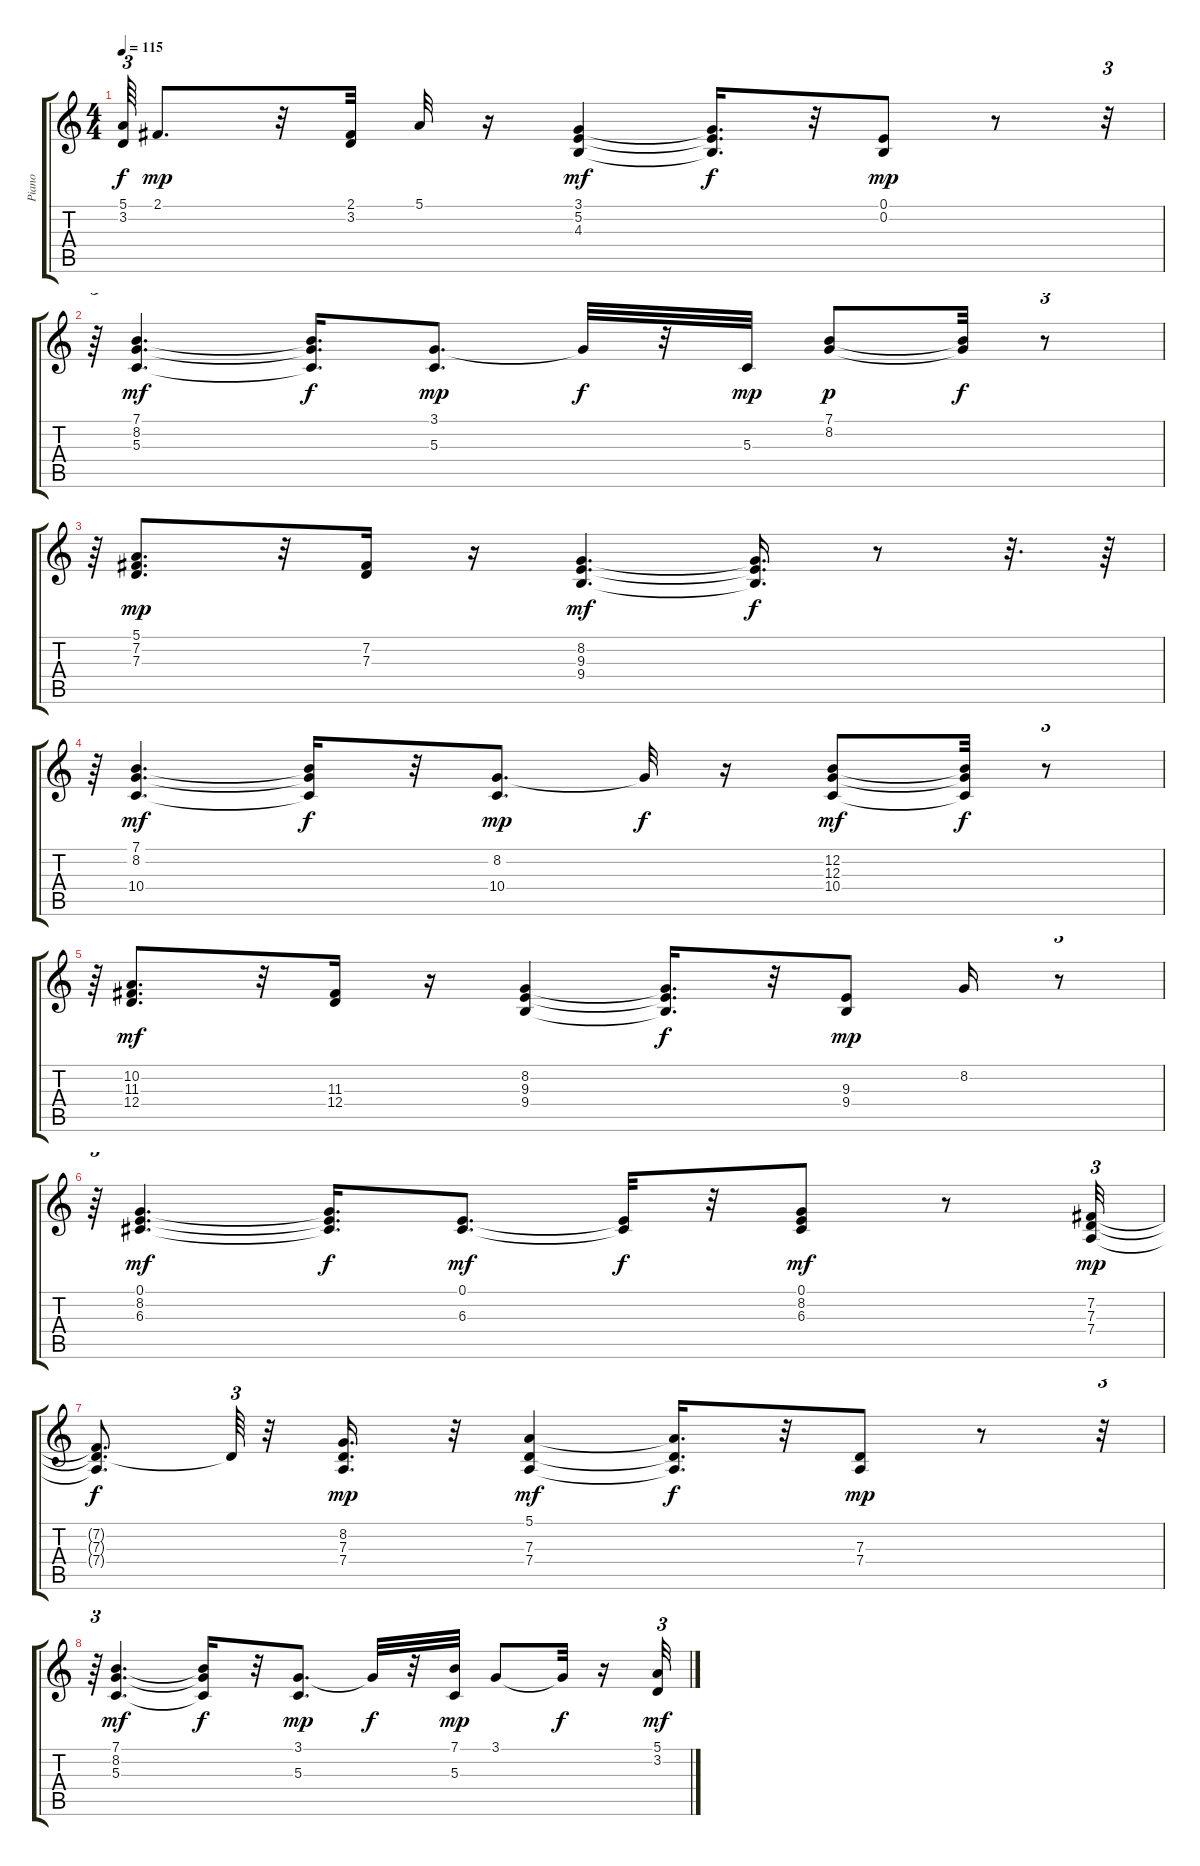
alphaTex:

\track ("Piano" "Piano") {instrument brightacousticpiano}
\staff {score tabs}
\tuning (E4 B3 G3 D3 A2 E2) {hide}
\ts (4 4)
\tempo 115
\clef g2
\ks c
(5.1{t} 3.2{t}).64{tu (3 2) dy f} 2.1.8{d dy mp} r.32 (2.1 3.2).32 5.1.32 r.16 (3.1 5.2 4.3).4{dy mf} (3.1{t} 5.2{t} 4.3{t}).16{d dy f} r.32 (0.1 0.2).8{dy mp} r.8 r.32{tu (3 2)} |
r.64{tu (3 2)} (7.1 8.2 5.3).4{d dy mf} (7.1{t} 8.2{t} 5.3{t}).16{d dy f} (3.1 5.3).8{d dy mp} 3.1{t}.32{dy f} r.32 5.3.32{dy mp} (7.1 8.2).8{dy p} (7.1{t} 8.2{t}).32{dy f} r.8{tu (3 2)} |
r.64{tu (3 2)} (5.1 7.2 7.3).8{d dy mp} r.32 (7.2 7.3).16 r.16 (8.2 9.3 9.4).4{d dy mf} (8.2{t} 9.3{t} 9.4{t}).16{d dy f} r.8 r.32{d} r.64 |
r.64{tu (3 2)} (7.1 8.2 10.4).4{d dy mf} (7.1{t} 8.2{t} 10.4{t}).16{dy f} r.32 (8.2 10.4).8{d dy mp} 8.2{t}.32{dy f} r.16 (12.2 12.3 10.4).8{dy mf} (12.2{t} 12.3{t} 10.4{t}).32{dy f} r.8{tu (3 2)} |
r.64{tu (3 2)} (10.2 11.3 12.4).8{d dy mf} r.32 (11.3 12.4).16 r.16 (8.2 9.3 9.4).4 (8.2{t} 9.3{t} 9.4{t}).16{d dy f} r.32 (9.3 9.4).8{dy mp} 8.2.16 r.8{tu (3 2)} |
r.64{tu (3 2)} (0.1 8.2 6.3).4{d dy mf} (0.1{t} 8.2{t} 6.3{t}).16{d dy f} (0.1 6.3).8{d dy mf} (0.1{t} 6.3{t}).32{dy f} r.32 (0.1 8.2 6.3).8{dy mf} r.8 (7.2 7.3 7.4).32{tu (3 2) dy mp} |
(7.2{t} 7.3{t} 7.4{t}).8{d dy f} 7.3{t}.64{tu (3 2)} r.32 (8.2 7.3 7.4).16{d dy mp} r.32 (5.1 7.3 7.4).4{dy mf} (5.1{t} 7.3{t} 7.4{t}).16{d dy f} r.32 (7.3 7.4).8{dy mp} r.8 r.32{tu (3 2)} |
r.64{tu (3 2)} (7.1 8.2 5.3).4{d dy mf} (7.1{t} 8.2{t} 5.3{t}).16{dy f} r.32 (3.1 5.3).8{d dy mp} 3.1{t}.32{dy f} r.32 (7.1 5.3).32{dy mp} 3.1.8 3.1{t}.32{dy f} r.16 (5.1 3.2).32{tu (3 2) dy mf}
